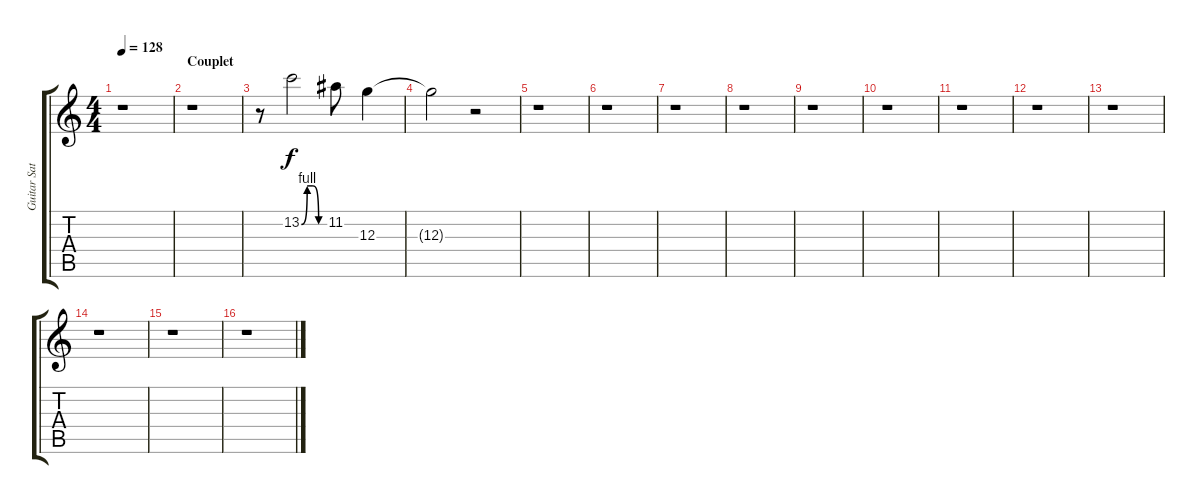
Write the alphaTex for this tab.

\track ("Guitar Satu" "Guitar Sat") {instrument overdrivenguitar}
\staff {score tabs}
\tuning (E4 B3 G3 D3 A2 E2) {hide}
\ts (4 4)
\tempo 128
\clef g2
\ks c
r.1{dy f} |
\section ("" "Couplet")
r.1 |
r.8 13.2{be (custom 0 0 15 4 30 4 45 0 60 0)}.2 11.2.8 12.3.4 |
12.3{t}.2 r.2 |
r.1 |
r.1 |
r.1 |
r.1 |
r.1 |
r.1 |
r.1 |
r.1 |
r.1 |
r.1 |
r.1 |
r.1
